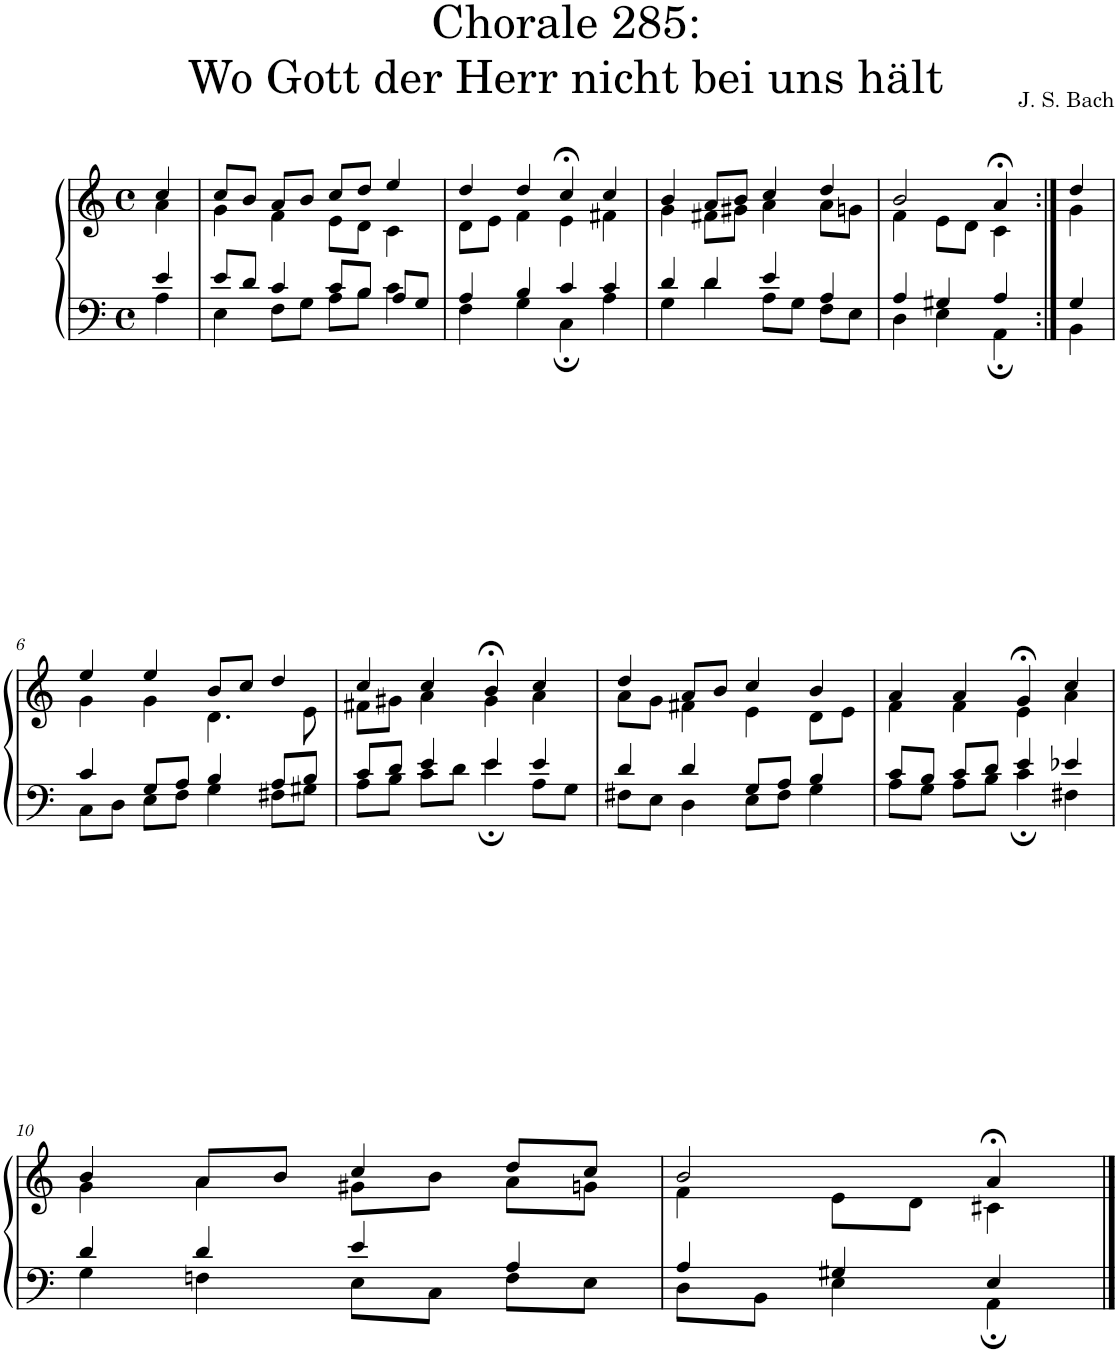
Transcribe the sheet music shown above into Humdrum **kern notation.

**kern	**kern
*part1	*part1
*staff2	*staff1
*I"S,A	*
*clefF4	*clefG2
*k[]	*k[]
*M4/4	*M4/4
*met(c)	*met(c)
=	=
*^	*^
4e/	4A\	4cc/	4a\
=1	=1	=1	=1
8e/L	4E\	8cc/L	4g\
8d/J	.	8b/J	.
4c/	8F\L	8a/L	4f\
.	8G\J	8b/J	.
8c/L	8A\L	8cc/L	8e\L
8B/J	8B\J	8dd/J	8d\J
8A/L	4c\	4ee/	4c\
8G/J	.	.	.
=2	=2	=2	=2
4A/	4F\	4dd/	8d\L
.	.	.	8e\J
4B/	4G\	4dd/	4f\
4c/	4C;\	4cc;</	4e\
4c/	4A\	4cc/	4f#X\
=3	=3	=3	=3
4d/	4G\	4b/	4g\
4d/	4d\	8a/L	8f#X\L
.	.	8b/J	8g#X\J
4e/	8A\L	4cc/	4a\
.	8G\J	.	.
4A/	8F\L	4dd/	8a\L
.	8E\J	.	8gn\J
=677	=677	=677	=677
4A/	4D\	2b/	4f\
4G#X/	4E\	.	8e\L
.	.	.	8d\J
4A/	4AA;\	4a;</	4c\
=678:|!	=678:|!	=678:|!	=678:|!
4G/	4BB\	4dd/	4g\
!!LO:LB:g=z	!!
=6	=6	=6	=6
4c/	8C\L	4ee/	4g\
.	8D\J	.	.
8G/L	8E\L	4ee/	4g\
8A/J	8F\J	.	.
4B/	4G\	8b/L	4.d\
.	.	8cc/J	.
8A/L	8F#X\L	4dd/	.
8B/J	8G#X\J	.	8e\
=7	=7	=7	=7
8c/L	8A\L	4cc/	8f#X\L
8d/J	8B\J	.	8g#X\J
4e/	8c\L	4cc/	4a\
.	8d\J	.	.
4e/	4e;\	4b;</	4g#\
4e/	8A\L	4cc/	4a\
.	8G\J	.	.
=8	=8	=8	=8
4d/	8F#X\L	4dd/	8a\L
.	8E\J	.	8g\J
4d/	4D\	8a/L	4f#X\
.	.	8b/J	.
8G/L	8E\L	4cc/	4e\
8A/J	8F#\J	.	.
4B/	4G\	4b/	8d\L
.	.	.	8e\J
=9	=9	=9	=9
8c/L	8A\L	4a/	4f\
8B/J	8G\J	.	.
8c/L	8A\L	4a/	4f\
8d/J	8B\J	.	.
4e/	4c;\	4g;</	4e\
4e-X/	4F#X\	4cc/	4a\
!!LO:LB:g=z	!!
=10	=10	=10	=10
4d/	4G\	4b/	4g\
4d/	4Fn\	8a/L	4a\
.	.	8b/J	.
4e/	8E\L	4cc/	8g#X\L
.	8C\J	.	8b\J
4A/	8F\L	8dd/L	8a\L
.	8E\J	8cc/J	8gn\J
=11	=11	=11	=11
4A/	8D\L	2b/	4f\
.	8BB\J	.	.
4G#X/	4E\	.	8e\L
.	.	.	8d\J
4E/	4AA;\	4a;</	4c#X\
*v	*v	*	*
*	*v	*v
==	==
*-	*-
